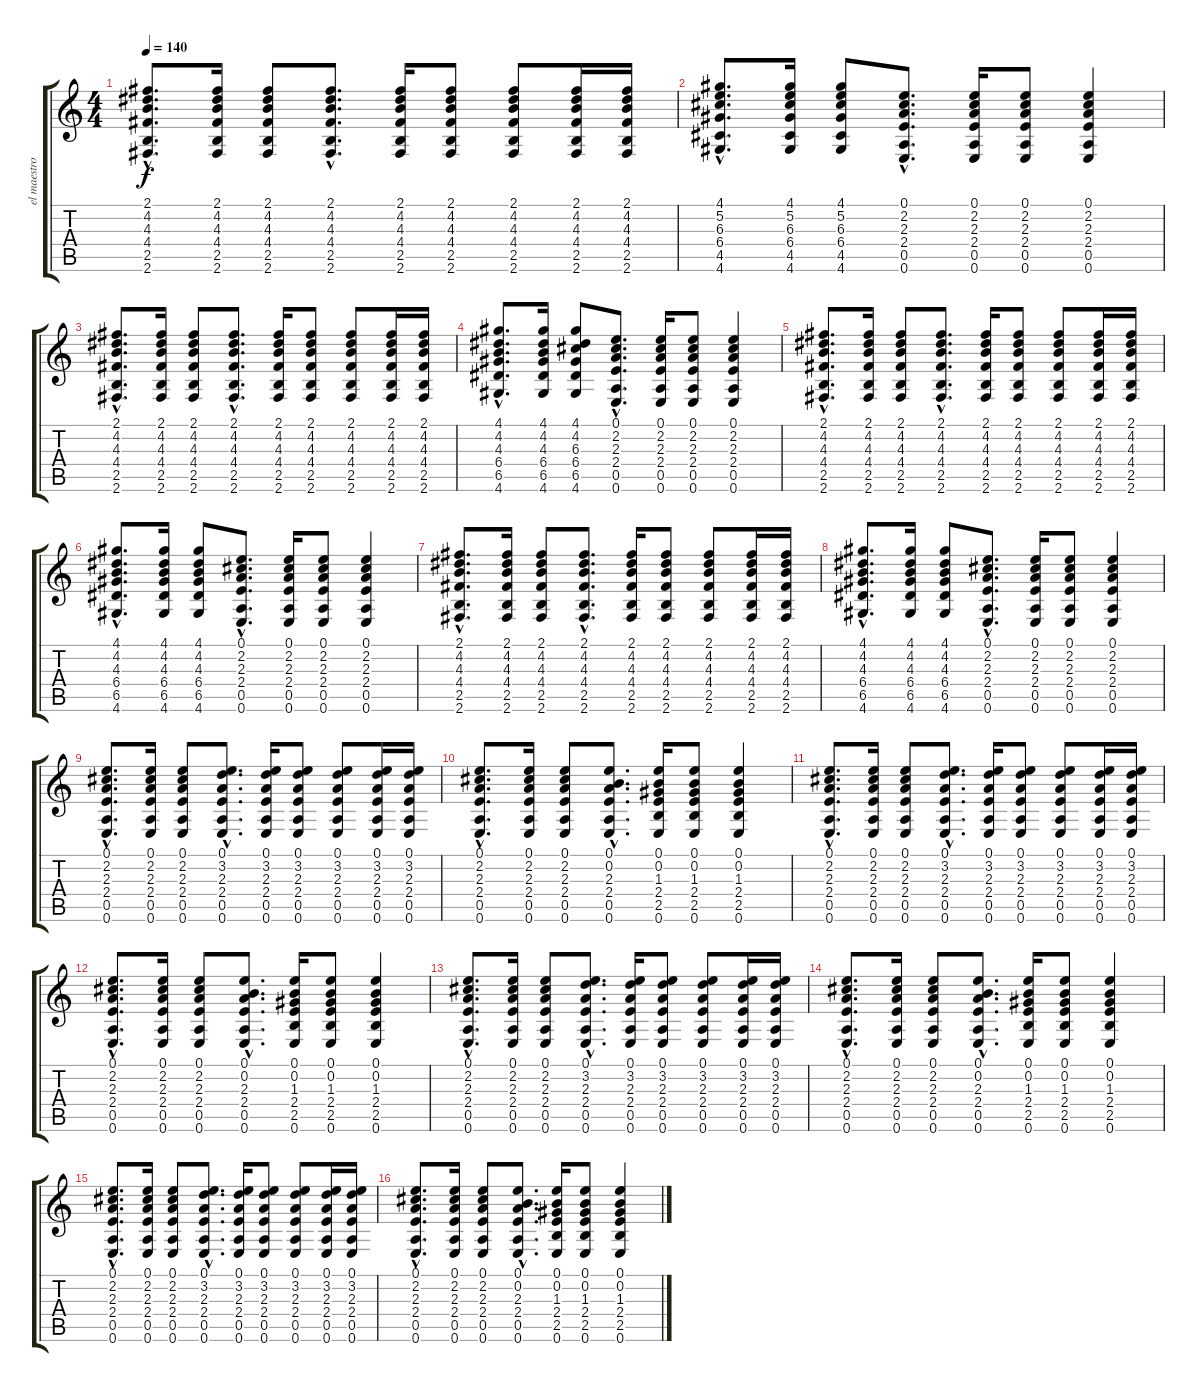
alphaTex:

\track ("el maestro Juan Valdivia" "el maestro") {instrument electricguitarjazz}
\staff {score tabs}
\tuning (E4 B3 G3 D3 A2 E2) {hide}
\ts (4 4)
\tempo 140
\clef g2
\ks c
(2.1{hac} 4.2{hac} 4.3{hac} 4.4{hac} 2.5{hac} 2.6{hac}).8{d dy f} (2.1 4.2 4.3 4.4 2.5 2.6).16 (2.1 4.2 4.3 4.4 2.5 2.6).8 (2.1{hac} 4.2{hac} 4.3{hac} 4.4{hac} 2.5{hac} 2.6{hac}).8{d} (2.1 4.2 4.3 4.4 2.5 2.6).16 (2.1 4.2 4.3 4.4 2.5 2.6).8 (2.1 4.2 4.3 4.4 2.5 2.6).8 (2.1 4.2 4.3 4.4 2.5 2.6).16 (2.1 4.2 4.3 4.4 2.5 2.6).16 |
(4.1{hac} 5.2{hac} 6.3{hac} 6.4{hac} 4.5{hac} 4.6{hac}).8{d} (4.1 5.2 6.3 6.4 4.5 4.6).16 (4.1 5.2 6.3 6.4 4.5 4.6).8 (0.1{hac} 2.2{hac} 2.3{hac} 2.4{hac} 0.5{hac} 0.6{hac}).8{d} (0.1 2.2 2.3 2.4 0.5 0.6).16 (0.1 2.2 2.3 2.4 0.5 0.6).8 (0.1 2.2 2.3 2.4 0.5 0.6).4 |
(2.1{hac} 4.2{hac} 4.3{hac} 4.4{hac} 2.5{hac} 2.6{hac}).8{d} (2.1 4.2 4.3 4.4 2.5 2.6).16 (2.1 4.2 4.3 4.4 2.5 2.6).8 (2.1{hac} 4.2{hac} 4.3{hac} 4.4{hac} 2.5{hac} 2.6{hac}).8{d} (2.1 4.2 4.3 4.4 2.5 2.6).16 (2.1 4.2 4.3 4.4 2.5 2.6).8 (2.1 4.2 4.3 4.4 2.5 2.6).8 (2.1 4.2 4.3 4.4 2.5 2.6).16 (2.1 4.2 4.3 4.4 2.5 2.6).16 |
(4.1{hac} 4.2{hac} 4.3{hac} 6.4{hac} 6.5{hac} 4.6{hac}).8{d} (4.1 4.2 4.3 6.4 6.5 4.6).16 (4.1 4.2 6.3 6.4 6.5 4.6).8 (0.1{hac} 2.2{hac} 2.3{hac} 2.4{hac} 0.5{hac} 0.6{hac}).8{d} (0.1 2.2 2.3 2.4 0.5 0.6).16 (0.1 2.2 2.3 2.4 0.5 0.6).8 (0.1 2.2 2.3 2.4 0.5 0.6).4 |
(2.1{hac} 4.2{hac} 4.3{hac} 4.4{hac} 2.5{hac} 2.6{hac}).8{d} (2.1 4.2 4.3 4.4 2.5 2.6).16 (2.1 4.2 4.3 4.4 2.5 2.6).8 (2.1{hac} 4.2{hac} 4.3{hac} 4.4{hac} 2.5{hac} 2.6{hac}).8{d} (2.1 4.2 4.3 4.4 2.5 2.6).16 (2.1 4.2 4.3 4.4 2.5 2.6).8 (2.1 4.2 4.3 4.4 2.5 2.6).8 (2.1 4.2 4.3 4.4 2.5 2.6).16 (2.1 4.2 4.3 4.4 2.5 2.6).16 |
(4.1{hac} 4.2{hac} 4.3{hac} 6.4{hac} 6.5{hac} 4.6{hac}).8{d} (4.1 4.2 4.3 6.4 6.5 4.6).16 (4.1 4.2 4.3 6.4 6.5 4.6).8 (0.1{hac} 2.2{hac} 2.3{hac} 2.4{hac} 0.5{hac} 0.6{hac}).8{d} (0.1 2.2 2.3 2.4 0.5 0.6).16 (0.1 2.2 2.3 2.4 0.5 0.6).8 (0.1 2.2 2.3 2.4 0.5 0.6).4 |
(2.1{hac} 4.2{hac} 4.3{hac} 4.4{hac} 2.5{hac} 2.6{hac}).8{d} (2.1 4.2 4.3 4.4 2.5 2.6).16 (2.1 4.2 4.3 4.4 2.5 2.6).8 (2.1{hac} 4.2{hac} 4.3{hac} 4.4{hac} 2.5{hac} 2.6{hac}).8{d} (2.1 4.2 4.3 4.4 2.5 2.6).16 (2.1 4.2 4.3 4.4 2.5 2.6).8 (2.1 4.2 4.3 4.4 2.5 2.6).8 (2.1 4.2 4.3 4.4 2.5 2.6).16 (2.1 4.2 4.3 4.4 2.5 2.6).16 |
(4.1{hac} 4.2{hac} 4.3{hac} 6.4{hac} 6.5{hac} 4.6{hac}).8{d} (4.1 4.2 4.3 6.4 6.5 4.6).16 (4.1 4.2 4.3 6.4 6.5 4.6).8 (0.1{hac} 2.2{hac} 2.3{hac} 2.4{hac} 0.5{hac} 0.6{hac}).8{d} (0.1 2.2 2.3 2.4 0.5 0.6).16 (0.1 2.2 2.3 2.4 0.5 0.6).8 (0.1 2.2 2.3 2.4 0.5 0.6).4 |
(0.1{hac} 2.2{hac} 2.3{hac} 2.4{hac} 0.5{hac} 0.6{hac}).8{d} (0.1 2.2 2.3 2.4 0.5 0.6).16 (0.1 2.2 2.3 2.4 0.5 0.6).8 (0.1{hac} 3.2{hac} 2.3{hac} 2.4{hac} 0.5{hac} 0.6{hac}).8{d} (0.1 3.2 2.3 2.4 0.5 0.6).16 (0.1 3.2 2.3 2.4 0.5 0.6).8 (0.1 3.2 2.3 2.4 0.5 0.6).8 (0.1 3.2 2.3 2.4 0.5 0.6).16 (0.1 3.2 2.3 2.4 0.5 0.6).16 |
(0.1{hac} 2.2{hac} 2.3{hac} 2.4{hac} 0.5{hac} 0.6{hac}).8{d} (0.1 2.2 2.3 2.4 0.5 0.6).16 (0.1 2.2 2.3 2.4 0.5 0.6).8 (0.1{hac} 0.2{hac} 2.3{hac} 2.4{hac} 0.5{hac} 0.6{hac}).8{d} (0.1 0.2 1.3 2.4 2.5 0.6).16 (0.1 0.2 1.3 2.4 2.5 0.6).8 (0.1 0.2 1.3 2.4 2.5 0.6).4 |
(0.1{hac} 2.2{hac} 2.3{hac} 2.4{hac} 0.5{hac} 0.6{hac}).8{d} (0.1 2.2 2.3 2.4 0.5 0.6).16 (0.1 2.2 2.3 2.4 0.5 0.6).8 (0.1{hac} 3.2{hac} 2.3{hac} 2.4{hac} 0.5{hac} 0.6{hac}).8{d} (0.1 3.2 2.3 2.4 0.5 0.6).16 (0.1 3.2 2.3 2.4 0.5 0.6).8 (0.1 3.2 2.3 2.4 0.5 0.6).8 (0.1 3.2 2.3 2.4 0.5 0.6).16 (0.1 3.2 2.3 2.4 0.5 0.6).16 |
(0.1{hac} 2.2{hac} 2.3{hac} 2.4{hac} 0.5{hac} 0.6{hac}).8{d} (0.1 2.2 2.3 2.4 0.5 0.6).16 (0.1 2.2 2.3 2.4 0.5 0.6).8 (0.1{hac} 0.2{hac} 2.3{hac} 2.4{hac} 0.5{hac} 0.6{hac}).8{d} (0.1 0.2 1.3 2.4 2.5 0.6).16 (0.1 0.2 1.3 2.4 2.5 0.6).8 (0.1 0.2 1.3 2.4 2.5 0.6).4 |
(0.1{hac} 2.2{hac} 2.3{hac} 2.4{hac} 0.5{hac} 0.6{hac}).8{d} (0.1 2.2 2.3 2.4 0.5 0.6).16 (0.1 2.2 2.3 2.4 0.5 0.6).8 (0.1{hac} 3.2{hac} 2.3{hac} 2.4{hac} 0.5{hac} 0.6{hac}).8{d} (0.1 3.2 2.3 2.4 0.5 0.6).16 (0.1 3.2 2.3 2.4 0.5 0.6).8 (0.1 3.2 2.3 2.4 0.5 0.6).8 (0.1 3.2 2.3 2.4 0.5 0.6).16 (0.1 3.2 2.3 2.4 0.5 0.6).16 |
(0.1{hac} 2.2{hac} 2.3{hac} 2.4{hac} 0.5{hac} 0.6{hac}).8{d} (0.1 2.2 2.3 2.4 0.5 0.6).16 (0.1 2.2 2.3 2.4 0.5 0.6).8 (0.1{hac} 0.2{hac} 2.3{hac} 2.4{hac} 0.5{hac} 0.6{hac}).8{d} (0.1 0.2 1.3 2.4 2.5 0.6).16 (0.1 0.2 1.3 2.4 2.5 0.6).8 (0.1 0.2 1.3 2.4 2.5 0.6).4 |
(0.1{hac} 2.2{hac} 2.3{hac} 2.4{hac} 0.5{hac} 0.6{hac}).8{d} (0.1 2.2 2.3 2.4 0.5 0.6).16 (0.1 2.2 2.3 2.4 0.5 0.6).8 (0.1{hac} 3.2{hac} 2.3{hac} 2.4{hac} 0.5{hac} 0.6{hac}).8{d} (0.1 3.2 2.3 2.4 0.5 0.6).16 (0.1 3.2 2.3 2.4 0.5 0.6).8 (0.1 3.2 2.3 2.4 0.5 0.6).8 (0.1 3.2 2.3 2.4 0.5 0.6).16 (0.1 3.2 2.3 2.4 0.5 0.6).16 |
(0.1{hac} 2.2{hac} 2.3{hac} 2.4{hac} 0.5{hac} 0.6{hac}).8{d} (0.1 2.2 2.3 2.4 0.5 0.6).16 (0.1 2.2 2.3 2.4 0.5 0.6).8 (0.1{hac} 0.2{hac} 2.3{hac} 2.4{hac} 0.5{hac} 0.6{hac}).8{d} (0.1 0.2 1.3 2.4 2.5 0.6).16 (0.1 0.2 1.3 2.4 2.5 0.6).8 (0.1 0.2 1.3 2.4 2.5 0.6).4
